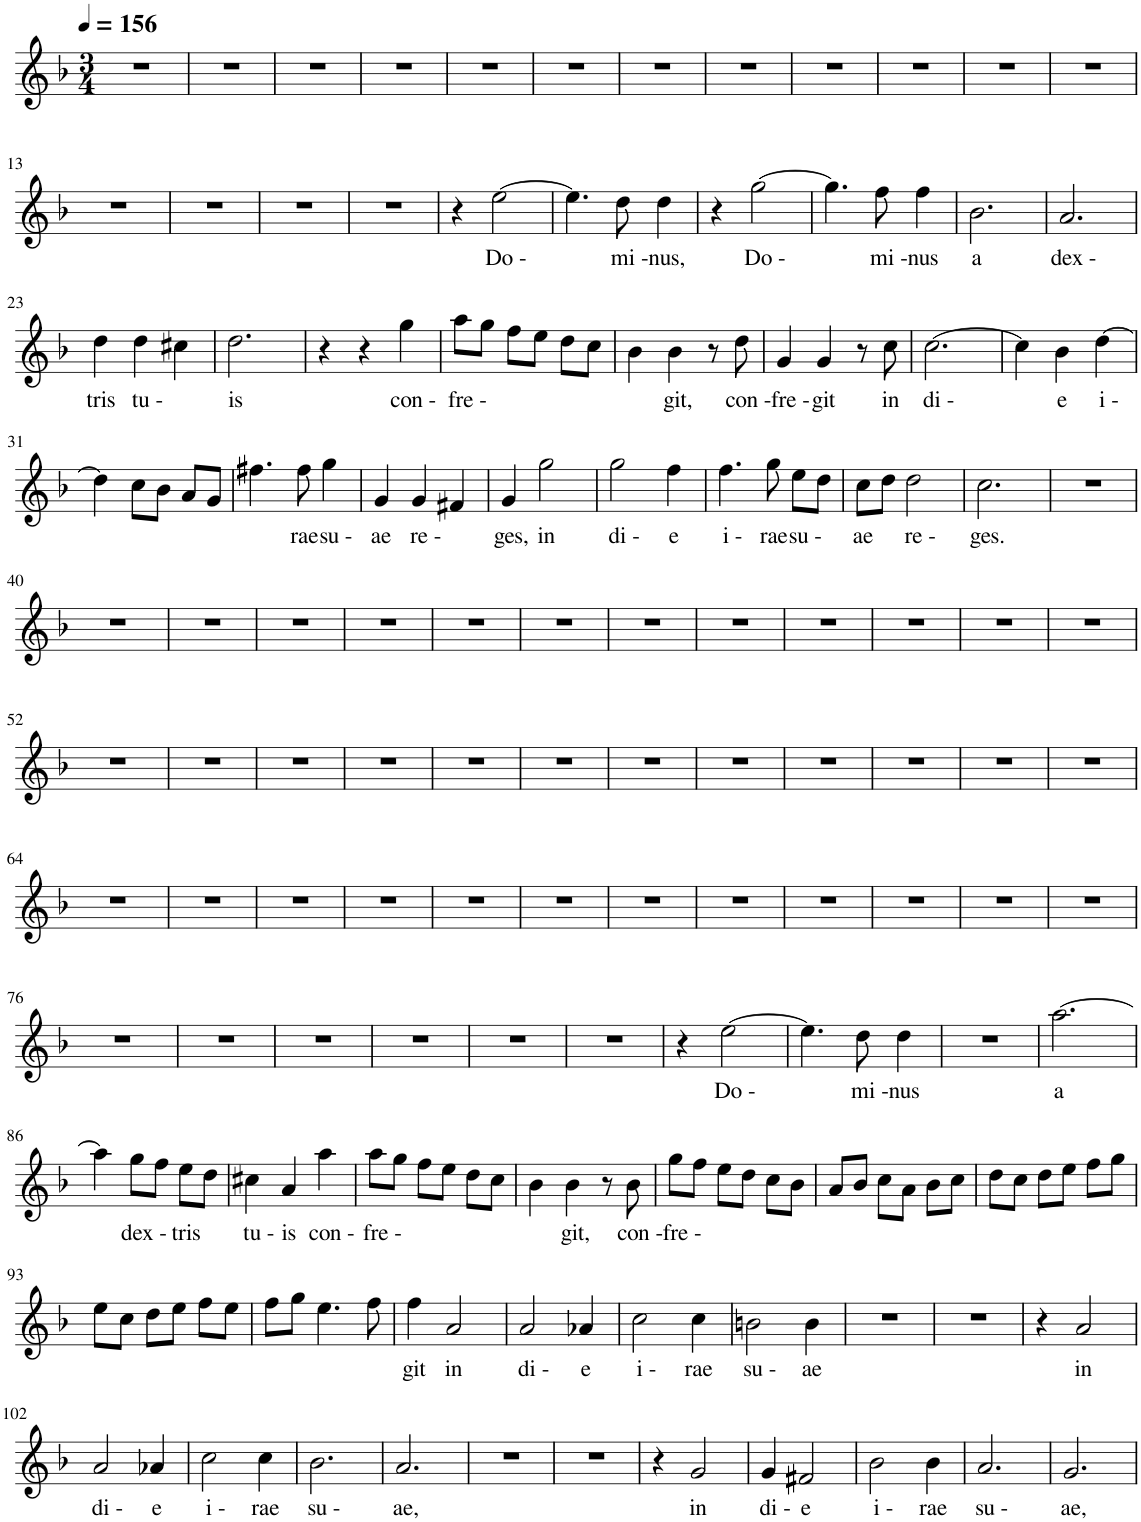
**kern	**text
*part1	*part1
*staff1	*staff1
*I"Soprano, Soprano I	*
*I'S.	*
*clefG2	*
*k[b-]	*
*M3/4	*
*MM156	*
=1	=1
2.r	.
=2	=2
2.r	.
=3	=3
2.r	.
=4	=4
2.r	.
=5	=5
2.r	.
=6	=6
2.r	.
=7	=7
2.r	.
=8	=8
2.r	.
=9	=9
2.r	.
=10	=10
2.r	.
=11	=11
2.r	.
=12	=12
2.r	.
!!LO:LB:g=z
=13	=13
2.r	.
=14	=14
2.r	.
=15	=15
2.r	.
=16	=16
2.r	.
=17	=17
4r	.
!	!LO:LY:b
[2ee\	Do -
=18	=18
4.ee\]	.
!	!LO:LY:b
8dd\	mi -
!	!LO:LY:b
4dd\	nus,
=19	=19
4r	.
!	!LO:LY:b
[2gg\	Do -
=20	=20
4.gg\]	.
!	!LO:LY:b
8ff\	mi -
!	!LO:LY:b
4ff\	nus
=21	=21
!	!LO:LY:b
2.b-\	a
=22	=22
!	!LO:LY:b
2.a/	dex -
!!LO:LB:g=z
=23	=23
!	!LO:LY:b
4dd\	tris
!	!LO:LY:b
4dd\	tu -
4cc#X\	.
=24	=24
!	!LO:LY:b
2.dd\	is
=25	=25
4r	.
4r	.
!	!LO:LY:b
4gg\	con -
=26	=26
!	!LO:LY:b
8aa\L	fre -
8gg\J	.
8ff\L	.
8ee\J	.
8dd\L	.
8cc\J	.
=27	=27
4b-\	.
!	!LO:LY:b
4b-\	git,
8r	.
!	!LO:LY:b
8dd\	con -
=28	=28
!	!LO:LY:b
4g/	fre -
!	!LO:LY:b
4g/	git
8r	.
!	!LO:LY:b
8cc\	in
=29	=29
!	!LO:LY:b
[2.cc\	di -
=30	=30
4cc\]	.
!	!LO:LY:b
4b-\	e
!	!LO:LY:b
[4dd\	i -
!!LO:LB:g=z
=31	=31
4dd\]	.
8cc\L	.
8b-\J	.
8a/L	.
8g/J	.
=32	=32
4.ff#X\	.
!	!LO:LY:b
8ff#\	rae
!	!LO:LY:b
4gg\	su -
=33	=33
!	!LO:LY:b
4g/	ae
!	!LO:LY:b
4g/	re -
4f#X/	.
=34	=34
!	!LO:LY:b
4g/	ges,
!	!LO:LY:b
2gg\	in
=35	=35
!	!LO:LY:b
2gg\	di -
!	!LO:LY:b
4ff\	e
=36	=36
!	!LO:LY:b
4.ff\	i -
!	!LO:LY:b
8gg\	rae
!	!LO:LY:b
8ee\L	su -
8dd\J	.
=37	=37
!	!LO:LY:b
8cc\L	ae
8dd\J	.
!	!LO:LY:b
2dd\	re -
=38	=38
!	!LO:LY:b
2.cc\	ges.
=39	=39
2.r	.
!!LO:LB:g=z
=40	=40
2.r	.
=41	=41
2.r	.
=42	=42
2.r	.
=43	=43
2.r	.
=44	=44
2.r	.
=45	=45
2.r	.
=46	=46
2.r	.
=47	=47
2.r	.
=48	=48
2.r	.
=49	=49
2.r	.
=50	=50
2.r	.
=51	=51
2.r	.
!!LO:LB:g=z
=52	=52
2.r	.
=53	=53
2.r	.
=54	=54
2.r	.
=55	=55
2.r	.
=56	=56
2.r	.
=57	=57
2.r	.
=58	=58
2.r	.
=59	=59
2.r	.
=60	=60
2.r	.
=61	=61
2.r	.
=62	=62
2.r	.
=63	=63
2.r	.
!!LO:LB:g=z
=64	=64
2.r	.
=65	=65
2.r	.
=66	=66
2.r	.
=67	=67
2.r	.
=68	=68
2.r	.
=69	=69
2.r	.
=70	=70
2.r	.
=71	=71
2.r	.
=72	=72
2.r	.
=73	=73
2.r	.
=74	=74
2.r	.
=75	=75
2.r	.
!!LO:LB:g=z
=76	=76
2.r	.
=77	=77
2.r	.
=78	=78
2.r	.
=79	=79
2.r	.
=80	=80
2.r	.
=81	=81
2.r	.
=82	=82
4r	.
!	!LO:LY:b
[2ee\	Do -
=83	=83
4.ee\]	.
!	!LO:LY:b
8dd\	mi -
!	!LO:LY:b
4dd\	nus
=84	=84
2.r	.
=85	=85
!	!LO:LY:b
[2.aa\	a
!!LO:LB:g=z
=86	=86
4aa\]	.
!	!LO:LY:b
8gg\L	dex -
8ff\J	.
!	!LO:LY:b
8ee\L	tris
8dd\J	.
=87	=87
!	!LO:LY:b
4cc#X\	tu -
!	!LO:LY:b
4a/	is
!	!LO:LY:b
4aa\	con -
=88	=88
!	!LO:LY:b
8aa\L	fre -
8gg\J	.
8ff\L	.
8ee\J	.
8dd\L	.
8cc\J	.
=89	=89
4b-\	.
!	!LO:LY:b
4b-\	git,
8r	.
!	!LO:LY:b
8b-\	con -
=90	=90
!	!LO:LY:b
8gg\L	fre -
8ff\J	.
8ee\L	.
8dd\J	.
8cc\L	.
8b-\J	.
=91	=91
8a/L	.
8b-/J	.
8cc\L	.
8a\J	.
8b-\L	.
8cc\J	.
=92	=92
8dd\L	.
8cc\J	.
8dd\L	.
8ee\J	.
8ff\L	.
8gg\J	.
!!LO:LB:g=z
=93	=93
8ee\L	.
8cc\J	.
8dd\L	.
8ee\J	.
8ff\L	.
8ee\J	.
=94	=94
8ff\L	.
8gg\J	.
4.ee\	.
8ff\	.
=95	=95
!	!LO:LY:b
4ff\	git
!	!LO:LY:b
2a/	in
=96	=96
!	!LO:LY:b
2a/	di -
!	!LO:LY:b
4a-X/	e
=97	=97
!	!LO:LY:b
2cc\	i -
!	!LO:LY:b
4cc\	rae
=98	=98
!	!LO:LY:b
2bn\	su -
!	!LO:LY:b
4b\	ae
=99	=99
2.r	.
=100	=100
2.r	.
=101	=101
4r	.
!	!LO:LY:b
2a/	in
!!LO:LB:g=z
=102	=102
!	!LO:LY:b
2a/	di -
!	!LO:LY:b
4a-X/	e
=103	=103
!	!LO:LY:b
2cc\	i -
!	!LO:LY:b
4cc\	rae
=104	=104
!	!LO:LY:b
2.b-\	su -
=105	=105
!	!LO:LY:b
2.a/	ae,
=106	=106
2.r	.
=107	=107
2.r	.
=108	=108
4r	.
!	!LO:LY:b
2g/	in
=109	=109
!	!LO:LY:b
4g/	di -
!	!LO:LY:b
2f#X/	e
=110	=110
!	!LO:LY:b
2b-\	i -
!	!LO:LY:b
4b-\	rae
=111	=111
!	!LO:LY:b
2.a/	su -
=112	=112
!	!LO:LY:b
2.g/	ae,
=	=
*-	*-
